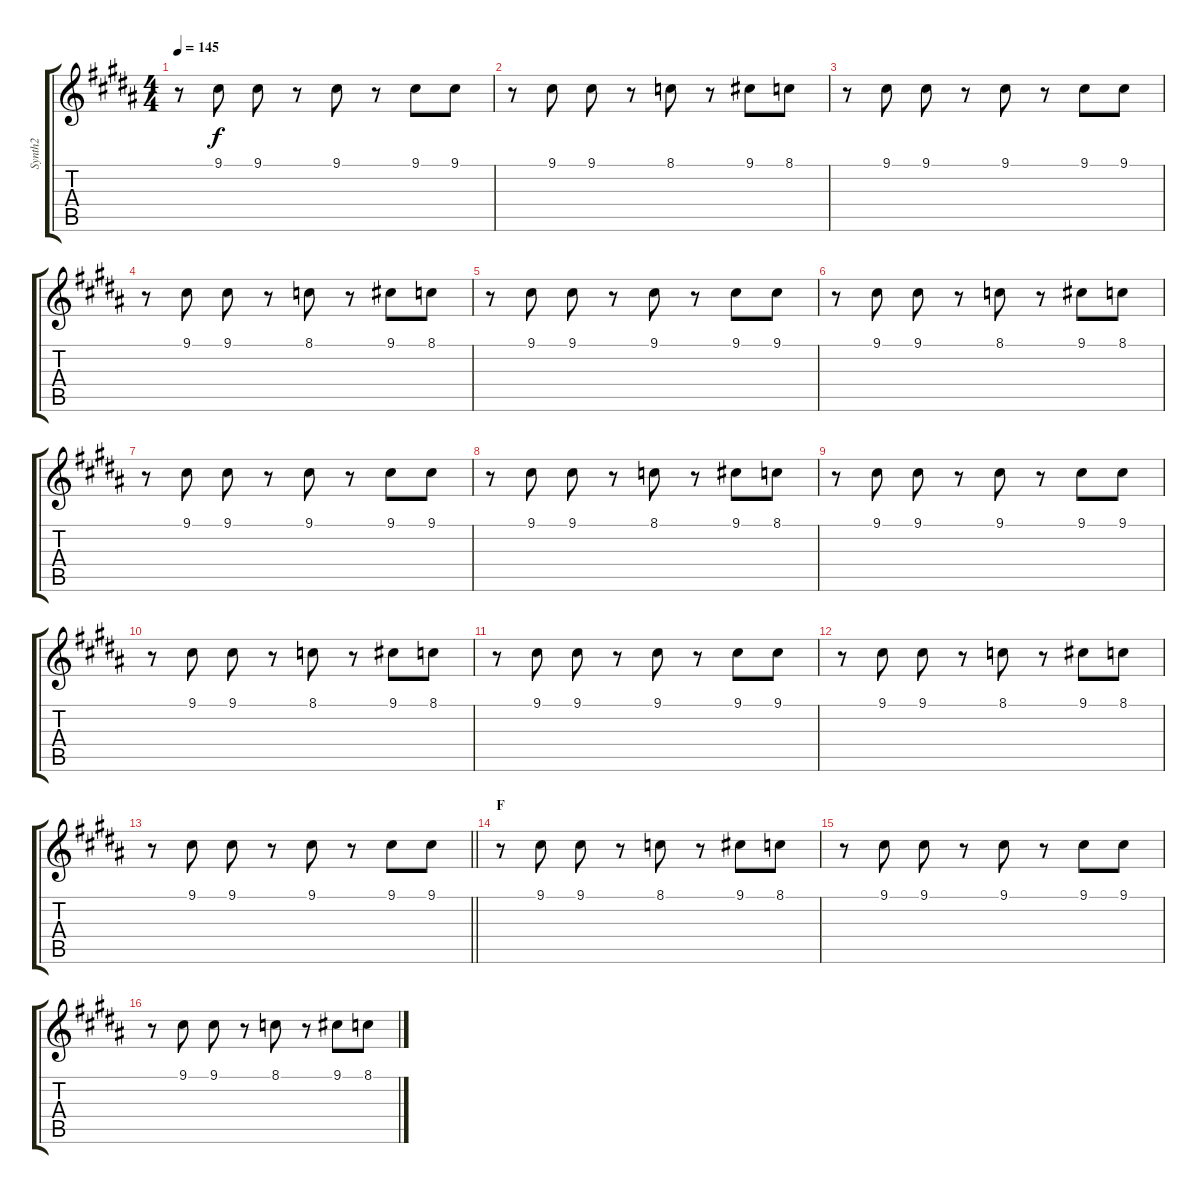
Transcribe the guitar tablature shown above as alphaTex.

\track ("Synth2" "Synth2") {instrument tremolostrings}
\staff {score tabs}
\tuning (E4 B3 G3 D3 A2 E2) {hide}
\ts (4 4)
\tempo 145
\clef g2
\ks b
r.8{dy f} 9.1.8 9.1.8 r.8 9.1.8 r.8 9.1.8 9.1.8 |
r.8 9.1.8 9.1.8 r.8 8.1.8 r.8 9.1.8 8.1.8 |
r.8 9.1.8 9.1.8 r.8 9.1.8 r.8 9.1.8 9.1.8 |
r.8 9.1.8 9.1.8 r.8 8.1.8 r.8 9.1.8 8.1.8 |
r.8 9.1.8 9.1.8 r.8 9.1.8 r.8 9.1.8 9.1.8 |
r.8 9.1.8 9.1.8 r.8 8.1.8 r.8 9.1.8 8.1.8 |
r.8 9.1.8 9.1.8 r.8 9.1.8 r.8 9.1.8 9.1.8 |
r.8 9.1.8 9.1.8 r.8 8.1.8 r.8 9.1.8 8.1.8 |
r.8 9.1.8 9.1.8 r.8 9.1.8 r.8 9.1.8 9.1.8 |
r.8 9.1.8 9.1.8 r.8 8.1.8 r.8 9.1.8 8.1.8 |
r.8 9.1.8 9.1.8 r.8 9.1.8 r.8 9.1.8 9.1.8 |
r.8 9.1.8 9.1.8 r.8 8.1.8 r.8 9.1.8 8.1.8 |
\barLineRight lightlight
r.8 9.1.8 9.1.8 r.8 9.1.8 r.8 9.1.8 9.1.8 |
\section ("" "F")
r.8 9.1.8 9.1.8 r.8 8.1.8 r.8 9.1.8 8.1.8 |
r.8 9.1.8 9.1.8 r.8 9.1.8 r.8 9.1.8 9.1.8 |
r.8 9.1.8 9.1.8 r.8 8.1.8 r.8 9.1.8 8.1.8
